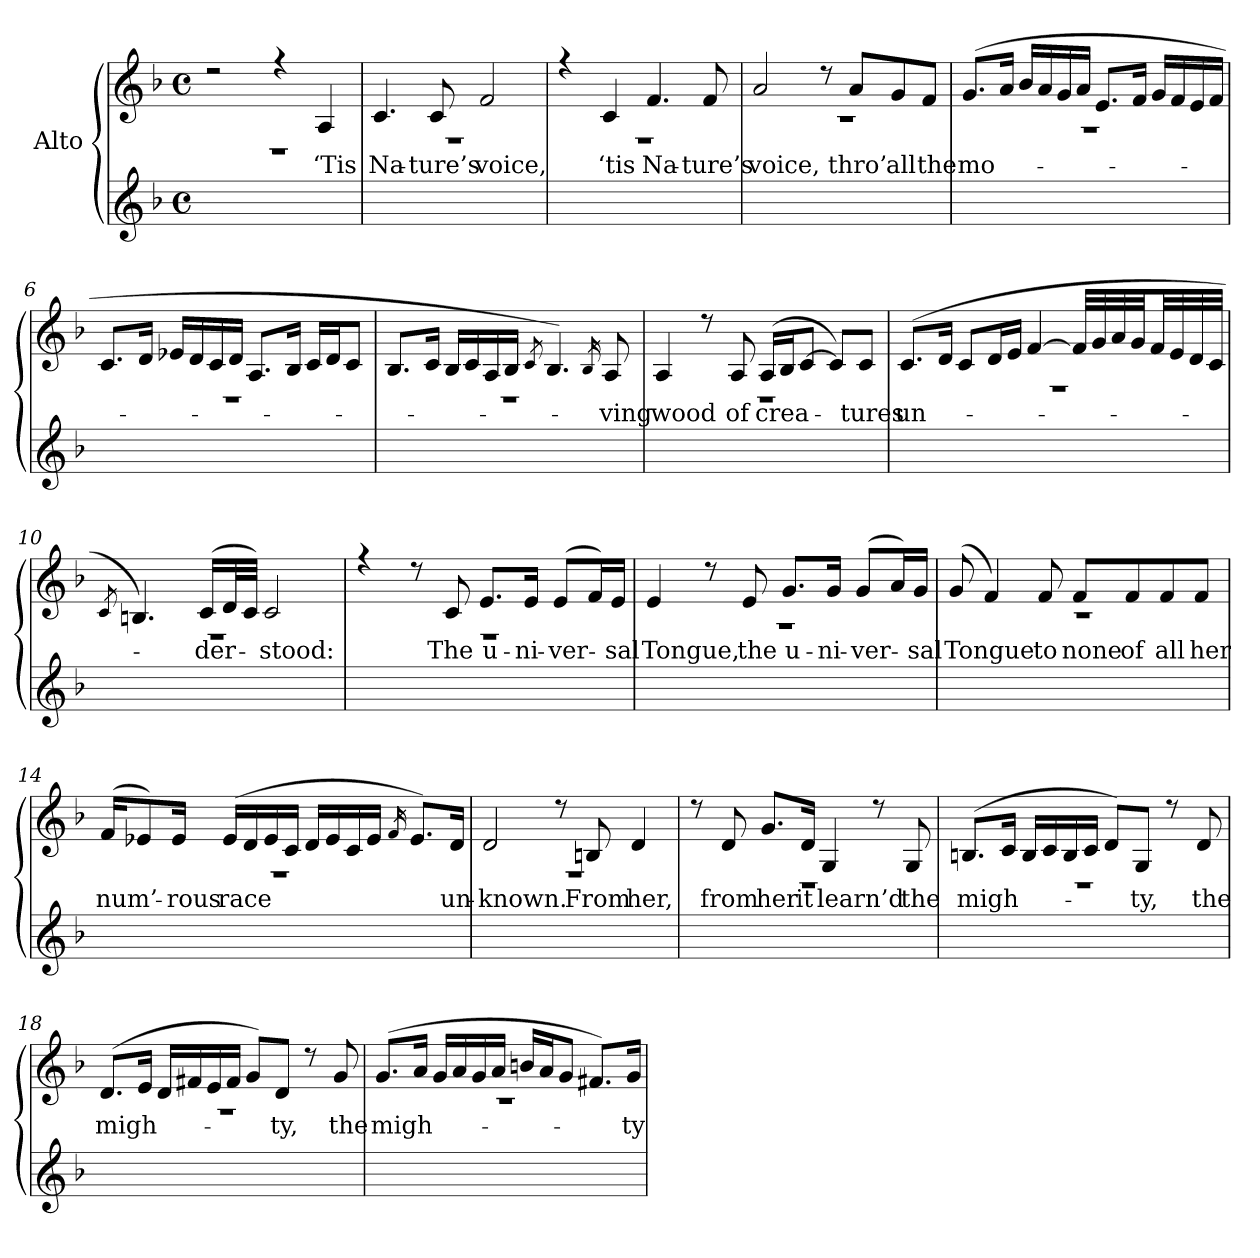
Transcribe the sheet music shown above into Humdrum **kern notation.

**kern	**kern	**text
*part1	*part1	*part1
*staff2	*staff1	*staff1
*I"Alto	*	*
!!LO:PB:g=z
*clefG2	*clefG2	*
*k[b-]	*k[b-]	*
*F:	*F:	*
*M4/4	*M4/4	*
*met(c)	*met(c)	*
*MM43	*MM43	*
=1	=1	=1
*	*^	*
1ryy	2r	1r	.
.	4r	.	.
!	!	!	!LO:LY:b
.	4A/	.	‘Tis
=2	=2	=2	=2
!	!	!	!LO:LY:b
1ryy	4.c/	1r	Na-
!	!	!	!LO:LY:b
.	8c/	.	-ture’s
!	!	!	!LO:LY:b
.	2f/	.	voice,
=3	=3	=3	=3
1ryy	4r	1r	.
!	!	!	!LO:LY:b
.	4c/	.	‘tis
!	!	!	!LO:LY:b
.	4.f/	.	Na-
!	!	!	!LO:LY:b
.	8f/	.	-ture’s
=4	=4	=4	=4
!	!	!	!LO:LY:b
1ryy	2a/	1r	voice,
.	8r	.	.
!	!	!	!LO:LY:b
.	8a/L	.	thro’
!	!	!	!LO:LY:b
.	8g/	.	all
!	!	!	!LO:LY:b
.	8f/J	.	the
!!LO:LB:g=z	!!
=5	=5	=5	=5
!	!	!	!LO:LY:b
1ryy	(8.g/L	1r	mo-
.	16a/Jk	.	.
.	16b-/LL	.	.
.	16a/	.	.
.	16g/	.	.
.	16a/JJ	.	.
.	8.e/L	.	.
.	16f/Jk	.	.
.	16g/LL	.	.
.	16f/	.	.
.	16e/	.	.
.	16f/JJ	.	.
=6	=6	=6	=6
1ryy	8.c/L	1r	.
.	16d/Jk	.	.
.	16e-X/LL	.	.
.	16d/	.	.
.	16c/	.	.
.	16d/JJ	.	.
.	8.A/L	.	.
.	16B-/Jk	.	.
.	16c/LL	.	.
.	16d/J	.	.
.	8c/J	.	.
=7	=7	=7	=7
1ryy	8.B-/L	1r	.
.	16c/Jk	.	.
.	16B-/LL	.	.
.	16c/	.	.
.	16A/	.	.
.	16B-/JJ	.	.
.	8qci/	.	.
.	4.B-/)	.	.
.	16qB-i/	.	.
!	!	!	!LO:LY:b
.	8A/	.	-ving
!!LO:LB:g=z	!!
=8	=8	=8	=8
!	!	!	!LO:LY:b
1ryy	4A/	1r	wood
.	8r	.	.
!	!	!	!LO:LY:b
.	8A/	.	of
!	!	!	!LO:LY:b
.	(16A/LL	.	crea-
.	16B-/J	.	.
.	[8c/J	.	.
.	8c/L])	.	.
!	!	!	!LO:LY:b
.	8c/J	.	-tures
=9	=9	=9	=9
!	!	!	!LO:LY:b
1ryy	(8.c/L	1r	un-
.	16d/Jk	.	.
.	8c/L	.	.
.	16d/L	.	.
.	16e/JJ	.	.
.	[4f/	.	.
.	32f/LLL]	.	.
.	32g/	.	.
.	32a/	.	.
.	32g/JJ	.	.
.	32f/LL	.	.
.	32e/	.	.
.	32d/	.	.
.	32c/JJJ	.	.
=10	=10	=10	=10
.	8qci/	.	.
1ryy	4.Bn/)	1r	.
!	!	!	!LO:LY:b
.	(16c/LL	.	-der-
.	32d/L	.	.
.	32c/JJJ)	.	.
!	!	!	!LO:LY:b
.	2c/	.	-stood:
!!LO:LB:g=z	!!
=11	=11	=11	=11
1ryy	4r	1r	.
.	8r	.	.
!	!	!	!LO:LY:b
.	8c/	.	The
!	!	!	!LO:LY:b
.	8.e/L	.	u-
!	!	!	!LO:LY:b
.	16e/Jk	.	-ni-
!	!	!	!LO:LY:b
.	(8e/L	.	-ver-
.	16f/L)	.	.
!	!	!	!LO:LY:b
.	16e/JJ	.	-sal
=12	=12	=12	=12
!	!	!	!LO:LY:b
1ryy	4e/	1r	Tongue,
.	8r	.	.
!	!	!	!LO:LY:b
.	8e/	.	the
!	!	!	!LO:LY:b
.	8.g/L	.	u-
!	!	!	!LO:LY:b
.	16g/Jk	.	-ni-
!	!	!	!LO:LY:b
.	(8g/L	.	-ver-
.	16a/L)	.	.
!	!	!	!LO:LY:b
.	16g/JJ	.	-sal
=13	=13	=13	=13
!	!	!	!LO:LY:b
1ryy	(8g/	1r	Tongue
.	4f/)	.	.
!	!	!	!LO:LY:b
.	8f/	.	to
!	!	!	!LO:LY:b
.	8f/L	.	none
!	!	!	!LO:LY:b
.	8f/	.	of
!	!	!	!LO:LY:b
.	8f/	.	all
!	!	!	!LO:LY:b
.	8f/J	.	her
!!LO:LB:g=z	!!
=14	=14	=14	=14
!	!	!	!LO:LY:b
1ryy	(16f/KL	1r	num’-
.	8e-X/)	.	.
!	!	!	!LO:LY:b
.	16e-/Jk	.	-rous
!	!	!	!LO:LY:b
.	(16e-/LL	.	race
.	16d/	.	.
.	16e-/	.	.
.	16c/JJ	.	.
.	16d/LL	.	.
.	16e-/	.	.
.	16c/	.	.
.	16e-/JJ	.	.
.	16qfi/	.	.
.	8.e-/L)	.	.
!	!	!	!LO:LY:b
.	16d/Jk	.	un-
=15	=15	=15	=15
!	!	!	!LO:LY:b
1ryy	2d/	1r	-known.
.	8r	.	.
!	!	!	!LO:LY:b
.	8Bn/	.	From
!	!	!	!LO:LY:b
.	4d/	.	her,
=16	=16	=16	=16
1ryy	8r	1r	.
!	!	!	!LO:LY:b
.	8d/	.	from
!	!	!	!LO:LY:b
.	8.g/L	.	her
!	!	!	!LO:LY:b
.	16d/Jk	.	it
!	!	!	!LO:LY:b
.	4G/	.	learn’d
.	8r	.	.
!	!	!	!LO:LY:b
.	8G/	.	the
!!LO:LB:g=z	!!
=17	=17	=17	=17
!	!	!	!LO:LY:b
1ryy	(8.Bn/L	1r	migh-
.	16c/Jk	.	.
.	16B/LL	.	.
.	16c/	.	.
.	16B/	.	.
.	16c/JJ	.	.
.	8d/L)	.	.
!	!	!	!LO:LY:b
.	8G/J	.	-ty,
.	8r	.	.
!	!	!	!LO:LY:b
.	8d/	.	the
=18	=18	=18	=18
!	!	!	!LO:LY:b
1ryy	(8.d/L	1r	migh-
.	16e/Jk	.	.
.	16d/LL	.	.
.	16f#X/	.	.
.	16e/	.	.
.	16f#/JJ	.	.
.	8g/L)	.	.
!	!	!	!LO:LY:b
.	8d/J	.	-ty,
.	8r	.	.
!	!	!	!LO:LY:b
.	8g/	.	the
=19	=19	=19	=19
!	!	!	!LO:LY:b
1ryy	(8.g/L	1r	migh-
.	16a/Jk	.	.
.	16g/LL	.	.
.	16a/	.	.
.	16g/	.	.
.	16a/JJ	.	.
.	16bn/LL	.	.
.	16a/J	.	.
.	8g/J	.	.
.	8.f#X/L)	.	.
!	!	!	!LO:LY:b
.	16g/Jk	.	-ty
*	*v	*v	*
=	=	=
*-	*-	*-
